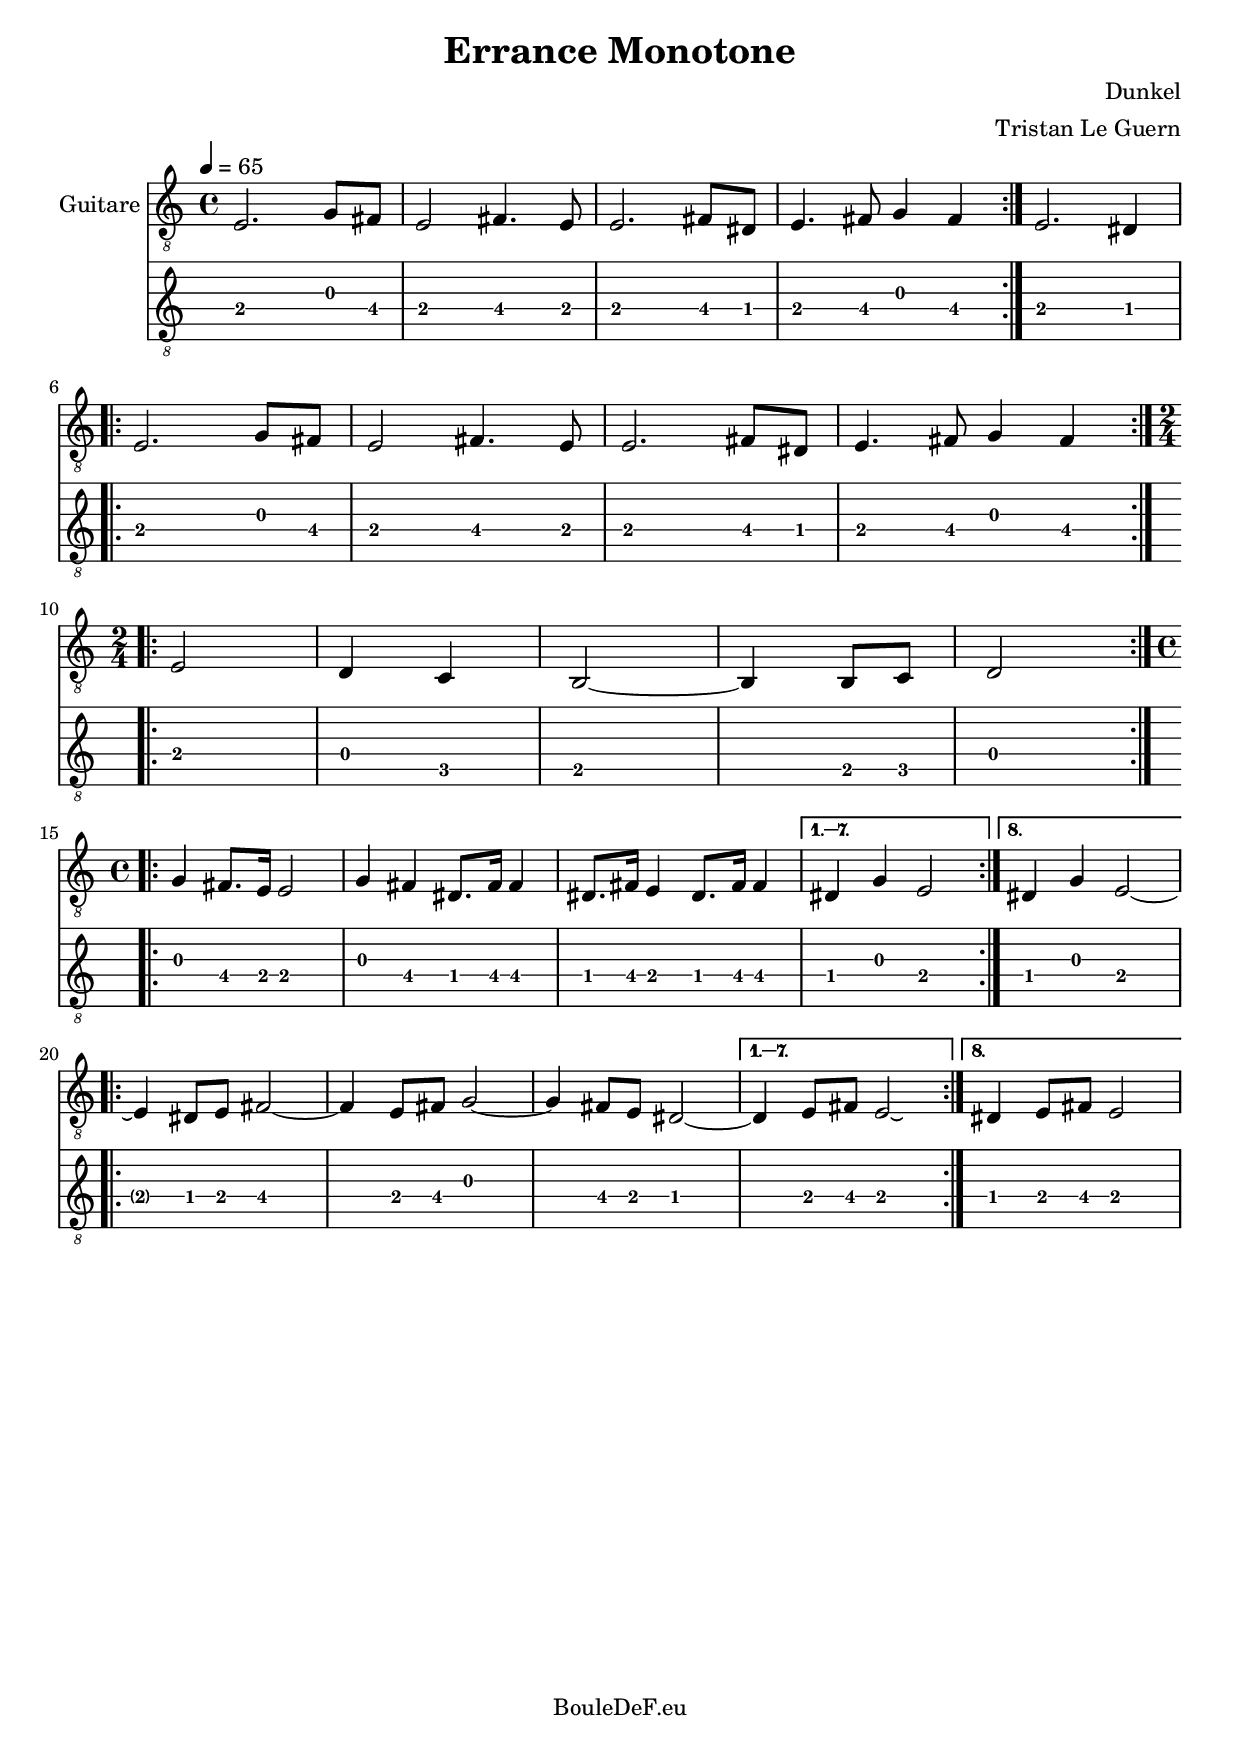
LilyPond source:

\version "2.16.0"
\include "italiano.ly"

\header {
	title = "Errance Monotone"
	composer = "Dunkel"
	arranger = "Tristan Le Guern"
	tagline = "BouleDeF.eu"
}

global = {
	\time 4/4
	\tempo 4 = 65
	\clef "treble_8"
}

theme_a = \relative sib, {
	| mi2. sol8 fad8
	| mi2 fad4. mi8
	| mi2. fad8 red
	| mi4. fad8 sol4 fad4
}

theme_b = \relative sib, {
	\time 2/4
	| mi2
	| re4 do
	| si2~
	| si4 si8 do
	| re2
}

theme_c = \relative sib, {
	\time 4/4
	| sol'4 fad8. mi16 mi2
	| sol4 fad4 red8. fad16 fad4
	| red8. fad16 mi4 red8. fad16 fad4
}

theme_d = \relative sib, {
	| mi4 red8 mi fad2~
	| fad4 mi8 fad sol2~
	| sol4 fad8 mi red2~
}

errancemonotone = {
	% Intro : 0:00 - 0:34
	\repeat volta 2 {
		\theme_a
	}
	| mi2. red4
	\break

	% Theme A : 0:34 - 2:41
	\repeat volta 10 {
		\theme_a
	}
	\break

	% Theme B : 2:41 - 5:56
	\repeat volta 20 {
		\theme_b
	}
	\break

	% Theme C : 5:56 - 7:58
	\repeat volta 8 {
		\theme_c
	}
	\alternative {
		{| red4 sol mi2}
		{| red4 sol mi2~}
	}
	\break

	% Theme D : 7:58 - 9:04
	\repeat volta 8 {
		\theme_d
	}
	\alternative {
		{| red4 mi8 fad mi2\laissezVibrer}
		{| red4 mi8 fad mi2}
	}
}

Guitare = \new Voice {
	\set Staff.instrumentName = #"Guitare"
	\global
	\errancemonotone
}

TabGuitare = \new TabVoice {
	\global
	\errancemonotone
}

\score {
	<<
	\new Staff { << \Guitare >> }
	\new TabStaff { << \TabGuitare >> }
	>>
	\layout {}
}

\score {
	<<
	\new TabStaff \with { midiInstrument=#"acoustic guitar (steel)" }
		\unfoldRepeats { << \TabGuitare >> }
	>>
	\midi {}
}

